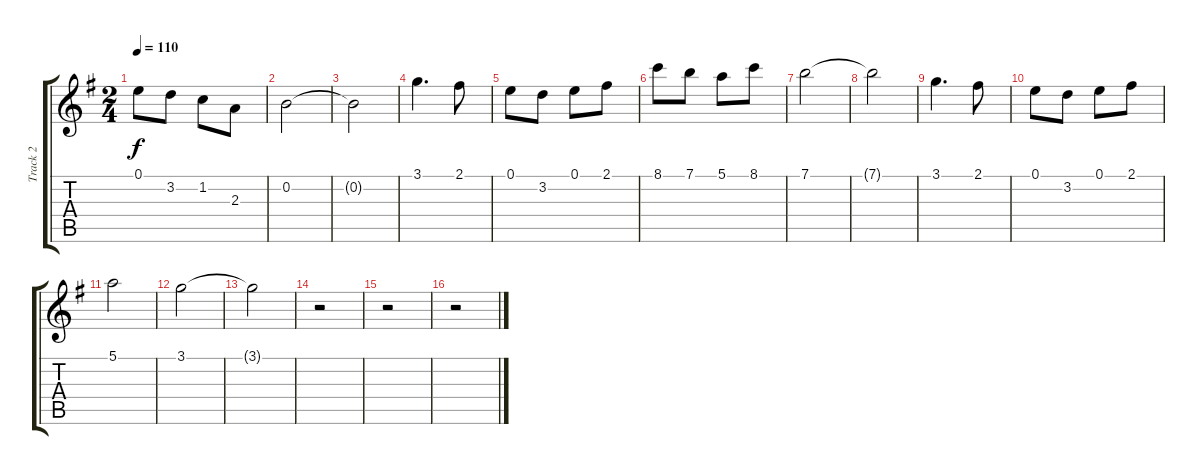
\track ("Track 2" "Track 2") {instrument acousticguitarnylon}
\staff {score tabs}
\tuning (E4 B3 G3 D3 A2 E2) {hide}
\ts (2 4)
\tempo 110
\clef g2
\ks g
0.1.8{dy f} 3.2.8 1.2.8 2.3.8 |
0.2.2 |
0.2{t}.2 |
3.1.4{d} 2.1.8 |
0.1.8 3.2.8 0.1.8 2.1.8 |
8.1.8 7.1.8 5.1.8 8.1.8 |
7.1.2 |
7.1{t}.2 |
3.1.4{d} 2.1.8 |
0.1.8 3.2.8 0.1.8 2.1.8 |
5.1.2 |
3.1.2 |
3.1{t}.2 |
r.2 |
r.2 |
r.2
